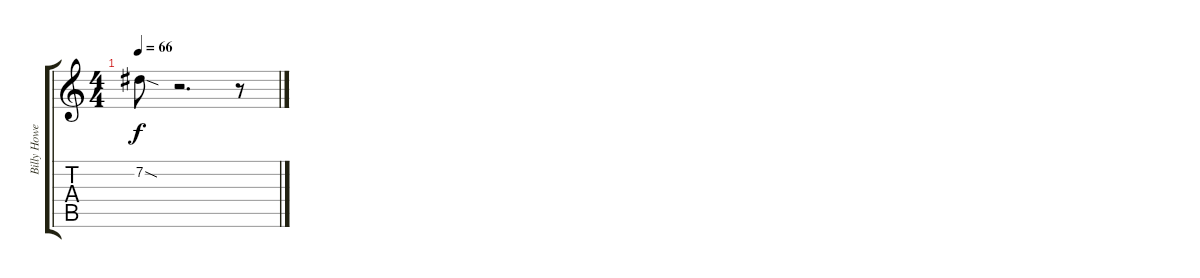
\track ("Billy Howerdell - Guitar 1" "Billy Howe") {instrument acousticguitarsteel}
\staff {score tabs}
\tuning (Db4 Ab3 E3 B2 Gb2 Db2) {hide}
\ts (4 4)
\tempo 66
\clef g2
\ks c
7.2{sod}.8{dy f} r.2{d} r.8
